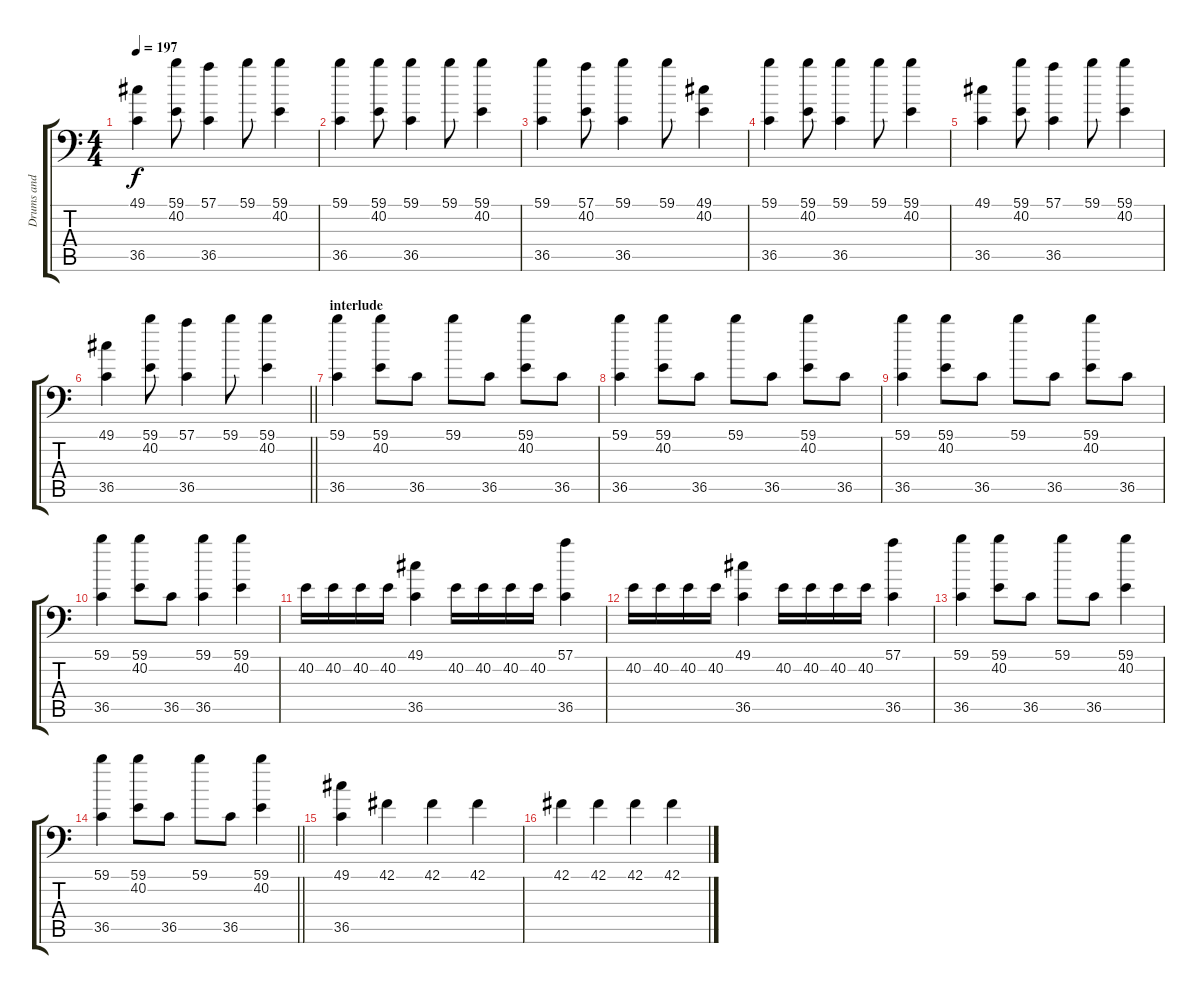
\track ("Drums and Percussion (Pace)" "Drums and ") {instrument acousticgrandpiano}
\staff {score tabs}
\tuning (C-1 C-1 C-1 C-1 C-1 C-1) {hide}
\ts (4 4)
\tempo 197
\clef f4
\ks c
(49.1 36.5).4{dy f} (59.1 40.2).8 (57.1 36.5).4 59.1.8 (59.1 40.2).4 |
(59.1 36.5).4 (59.1 40.2).8 (59.1 36.5).4 59.1.8 (59.1 40.2).4 |
(59.1 36.5).4 (57.1 40.2).8 (59.1 36.5).4 59.1.8 (49.1 40.2).4 |
(59.1 36.5).4 (59.1 40.2).8 (59.1 36.5).4 59.1.8 (59.1 40.2).4 |
(49.1 36.5).4 (59.1 40.2).8 (57.1 36.5).4 59.1.8 (59.1 40.2).4 |
\barLineRight lightlight
(49.1 36.5).4 (59.1 40.2).8 (57.1 36.5).4 59.1.8 (59.1 40.2).4 |
\section ("" "interlude")
(59.1 36.5).4 (59.1 40.2).8 36.5.8 59.1.8 36.5.8 (59.1 40.2).8 36.5.8 |
(59.1 36.5).4 (59.1 40.2).8 36.5.8 59.1.8 36.5.8 (59.1 40.2).8 36.5.8 |
(59.1 36.5).4 (59.1 40.2).8 36.5.8 59.1.8 36.5.8 (59.1 40.2).8 36.5.8 |
(59.1 36.5).4 (59.1 40.2).8 36.5.8 (59.1 36.5).4 (59.1 40.2).4 |
40.2.16 40.2.16 40.2.16 40.2.16 (49.1 36.5).4 40.2.16 40.2.16 40.2.16 40.2.16 (57.1 36.5).4 |
40.2.16 40.2.16 40.2.16 40.2.16 (49.1 36.5).4 40.2.16 40.2.16 40.2.16 40.2.16 (57.1 36.5).4 |
(59.1 36.5).4 (59.1 40.2).8 36.5.8 59.1.8 36.5.8 (59.1 40.2).4 |
\barLineRight lightlight
(59.1 36.5).4 (59.1 40.2).8 36.5.8 59.1.8 36.5.8 (59.1 40.2).4 |
(49.1 36.5).4 42.1.4 42.1.4 42.1.4 |
42.1.4 42.1.4 42.1.4 42.1.4
